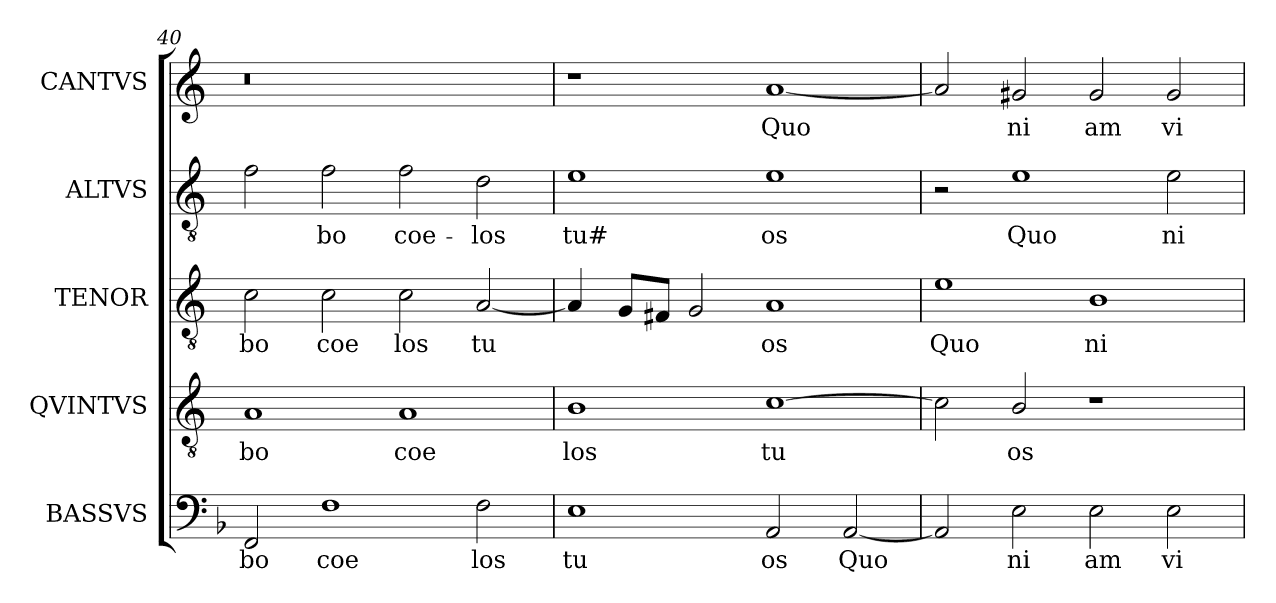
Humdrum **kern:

**kern	**text	**kern	**text	**kern	**text	**kern	**text	**kern	**text
*part5	*part5	*part4	*part4	*part3	*part3	*part2	*part2	*part1	*part1
*staff5	*staff5	*staff4	*staff4	*staff3	*staff3	*staff2	*staff2	*staff1	*staff1
*I"BASSVS	*	*I"QVINTVS	*	*I"TENOR	*	*I"ALTVS	*	*I"CANTVS	*
*clefF4	*	*clefGv2	*	*clefGv2	*	*clefGv2	*	*clefG2	*
*	*	*ITrd-3c-5	*	*ITrd-3c-5	*	*ITrd-3c-5	*	*ITrd-3c-5	*
*k[b-]	*	*k[b-]	*	*k[b-]	*	*k[b-]	*	*k[b-]	*
*F:	*	*F:	*	*F:	*	*F:	*	*F:	*
=40	=40	=40	=40	=40	=40	=40	=40	=40	=40
!	!LO:LY:b:cj	!	!LO:LY:b:cj	!	!LO:LY:b:cj	!	!LO:LY:b:cj	!	!
2FF/	bo	1d	bo	2f\	bo	2b-\	--	0r	.
!	!LO:LY:b:cj	!	!	!	!LO:LY:b:cj	!	!LO:LY:b:cj	!	!
1F	coe	.	.	2f\	coe	2b-\	-bo	.	.
!	!	!	!LO:LY:b:cj	!	!LO:LY:b:cj	!	!LO:LY:b:cj	!	!
.	.	1d	coe	2f\	los	2b-\	coe-	.	.
!	!LO:LY:b:cj	!	!	!	!LO:LY:b:cj	!	!LO:LY:b:cj	!	!
2F\	los	.	.	[<2d/	tu	2g\	-los	.	.
!!LO:PB:g=z
=41	=41	=41	=41	=41	=41	=41	=41	=41	=41
!	!LO:LY:b:cj	!	!LO:LY:b:cj	!	!LO:LY:b:cj	!	!LO:LY:b:cj	!	!
1E	tu	1e	los	4d/]	.	1a	tu#	1r	.
!	!	!	!	!	!LO:LY:b:cj	!	!	!	!
.	.	.	.	8c/L	.	.	.	.	.
!	!	!	!	!	!LO:LY:b:cj	!	!	!	!
.	.	.	.	8B/J	.	.	.	.	.
!	!	!	!	!	!LO:LY:b:cj	!	!	!	!
.	.	.	.	2c/	.	.	.	.	.
!	!LO:LY:b:cj	!	!LO:LY:b:cj	!	!LO:LY:b:cj	!	!LO:LY:b:cj	!	!LO:LY:b:cj
2AA/	os	[>1f	tu	1d	os	1a	os	[<1dd	Quo
!	!LO:LY:b:cj	!	!	!	!	!	!	!	!
[<2AA/	Quo	.	.	.	.	.	.	.	.
=42	=42	=42	=42	=42	=42	=42	=42	=42	=42
!	!LO:LY:b:cj	!	!LO:LY:b:cj	!	!LO:LY:b:cj	!	!	!	!LO:LY:b:cj
2AA/]	.	2f\]	.	1a	Quo	2r	.	2dd/]	.
!	!LO:LY:b:cj	!	!LO:LY:b:cj	!	!	!	!LO:LY:b:cj	!	!LO:LY:b:cj
2E\	ni	2e/	os	.	.	1a	Quo	2cc#X/	ni
!	!LO:LY:b:cj	!	!	!	!LO:LY:b:cj	!	!	!	!LO:LY:b:cj
2E\	am	1r	.	1e	ni	.	.	2cc#/	am
!	!LO:LY:b:cj	!	!	!	!	!	!LO:LY:b:cj	!	!LO:LY:b:cj
2E\	vi	.	.	.	.	2a\	ni	2cc#/	vi
=	=	=	=	=	=	=	=	=	=
*-	*-	*-	*-	*-	*-	*-	*-	*-	*-
